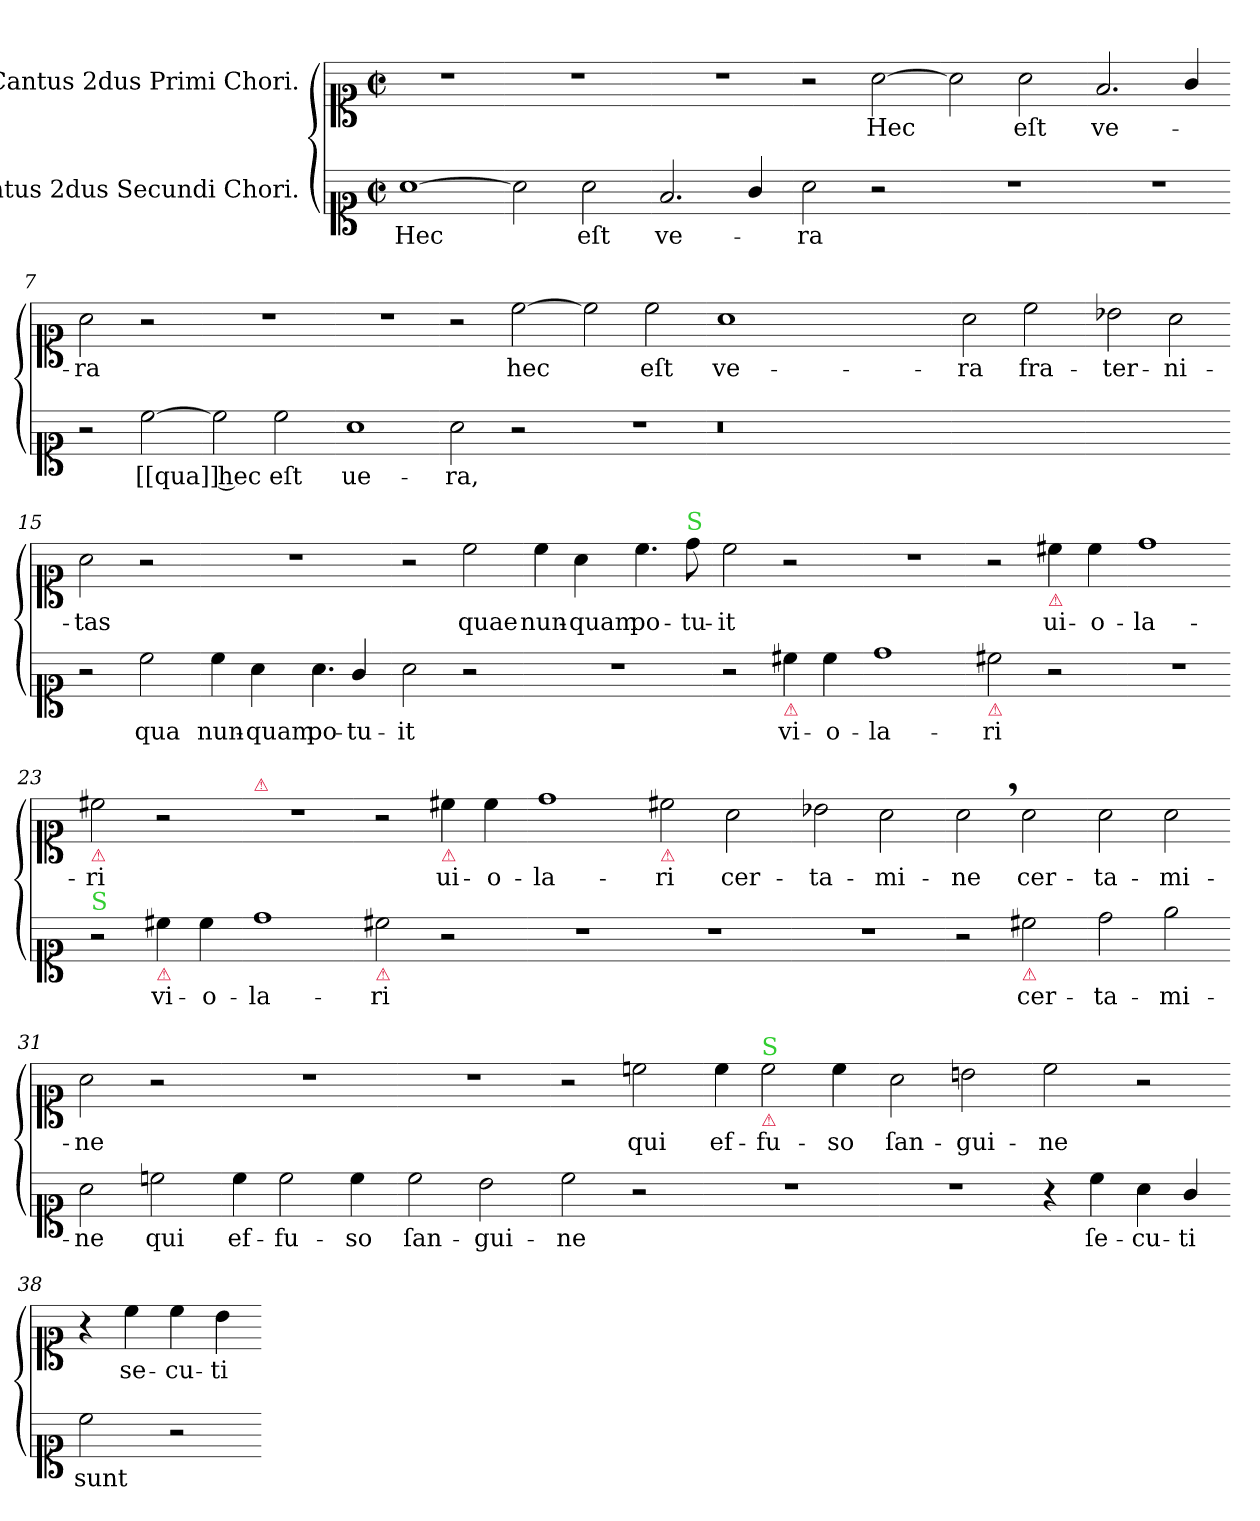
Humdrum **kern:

**kern	**text	**kern	**text
*part2	*part2	*part1	*part1
*staff2	*staff2	*staff1	*staff1
*I"Cantus 2dus Secundi Chori.	*	*I"Cantus 2dus Primi Chori.	*
*clefC1	*	*clefC1	*
*k[]	*	*k[]	*
*M2/2	*	*M2/2	*
*met(c|)	*	*met(c|)	*
=1	=1	=1	=1
[1a	Hec	1r	.
=2-	=2-	=2-	=2-
2a]	.	1r	.
2a\	eſt	.	.
=3-	=3-	=3-	=3-
2.f/	ve-	1r	.
4g/	.	.	.
=4-	=4-	=4-	=4-
2a\	-ra	2r	.
2r	.	[2a\	Hec
=5-	=5-	=5-	=5-
1r	.	2a\]	.
.	.	2a\	eſt
=6-	=6-	=6-	=6-
1r	.	2.f/	ve-
.	.	4g/	.
=7-	=7-	=7-	=7-
2r	.	2a\	-ra
[2cc\	[[qua]] hec	2r	.
=8-	=8-	=8-	=8-
2cc\]	.	1r	.
2cc\	eſt	.	.
=9-	=9-	=9-	=9-
1a	ue-	1r	.
=10-	=10-	=10-	=10-
2a\	-ra,	2r	.
2r	.	[2cc\	hec
=11-	=11-	=11-	=11-
1r	.	2cc\]	.
.	.	2cc\	eſt
=12-	=12-	=12-	=12-
0.r	.	1a	ve-
.	.	0ryy	.
=13-	=13-	=13-	=13-
1ryy	.	2a\	-ra
.	.	2cc\	fra-
=14-	=14-	=14-	=14-
1ryy	.	2b-X\	-ter-
.	.	2a\	-ni-
=15-	=15-	=15-	=15-
2r	.	2a\	-tas
2cc\	qua	2r	.
=16-	=16-	=16-	=16-
4cc\	nun-	1r	.
4a\	-quam	.	.
!LO:N:vis=4.	!	!	!
4a\	po-	.	.
4g/	-tu-	.	.
=17-	=17-	=17-	=17-
2a\	-it	2r	.
2r	.	2cc\	quae
=18-	=18-	=18-	=18-
1r	.	4cc\	nun-
.	.	4a\	-quam
.	.	4.cc\	po-
!	!	!LO:TX:a:color=limegreen:t=S	!
.	.	8dd\	-tu-
=19-	=19-	=19-	=19-
2r	.	2cc\	-it
!LO:TX:b:color=crimson:t=⚠	!	!	!
4cc#X\	vi-	2r	.
4cc#\	-o-	.	.
=20-	=20-	=20-	=20-
1dd	-la-	1r	.
=21-	=21-	=21-	=21-
!LO:TX:b:color=crimson:t=⚠	!	!	!
2cc#X\	-ri	2r	.
!	!	!LO:TX:b:color=crimson:t=⚠	!
2r	.	4cc#X\	ui-
.	.	4cc#\	-o-
=22-	=22-	=22-	=22-
1r	.	1dd	-la-
=23-	=23-	=23-	=23-
!	!	!LO:TX:b:color=crimson:t=⚠	!
!LO:TX:a:color=limegreen:t=S	!	!	!
2r	.	2cc#X\	-ri
!LO:TX:b:color=crimson:t=⚠	!	!	!
4cc#X\	vi-	2r	.
4cc#\	-o-	.	.
=24-	=24-	=24-	=24-
!	!	!LO:TX:a:color=crimson:t=⚠	!
1dd	-la-	1r	.
=25-	=25-	=25-	=25-
!LO:TX:b:color=crimson:t=⚠	!	!	!
2cc#X\	-ri	2r	.
!	!	!LO:TX:b:color=crimson:t=⚠	!
2r	.	4cc#X\	ui-
.	.	4cc#\	-o-
=26-	=26-	=26-	=26-
1r	.	1dd	-la-
=27-	=27-	=27-	=27-
!	!	!LO:TX:b:color=crimson:t=⚠	!
1r	.	2cc#X\	-ri
.	.	2a\	cer-
=28-	=28-	=28-	=28-
1r	.	2b-X\	-ta-
.	.	2a\	-mi-
=29-	=29-	=29-	=29-
2r	.	2a,<\	-ne
!LO:TX:b:color=crimson:t=⚠	!	!	!
2cc#X\	cer-	2a\	cer-
=30-	=30-	=30-	=30-
2dd\	-ta-	2a\	-ta-
2ee\	-mi-	2a\	-mi-
=31-	=31-	=31-	=31-
2a\	-ne	2a\	-ne
2ccn\	qui	2r	.
=32-	=32-	=32-	=32-
4cc\	ef-	1r	.
2cc\	-fu-	.	.
4cc\	-so	.	.
=33-	=33-	=33-	=33-
2cc\	ſan-	1r	.
2b\	-gui-	.	.
=34-	=34-	=34-	=34-
2cc\	-ne	2r	.
2r	.	2ccn\	qui
=35-	=35-	=35-	=35-
1r	.	4cc\	ef-
!	!	!LO:TX:a:color=limegreen:t=S	!
!	!	!LO:TX:b:color=crimson:t=⚠	!
.	.	2cc\	-fu-
.	.	4cc\	-so
=36-	=36-	=36-	=36-
1r	.	2a\	ſan-
.	.	2bn\	-gui-
=37-	=37-	=37-	=37-
4r	.	2cc\	-ne
4cc\	ſe-	.	.
4a\	-cu-	2r	.
4g/	-ti	.	.
=38-	=38-	=38-	=38-
2cc\	sunt	4r	.
.	.	4cc\	se-
2r	.	4cc\	-cu-
.	.	4b\	-ti
=-	=-	=-	=-
*-	*-	*-	*-
